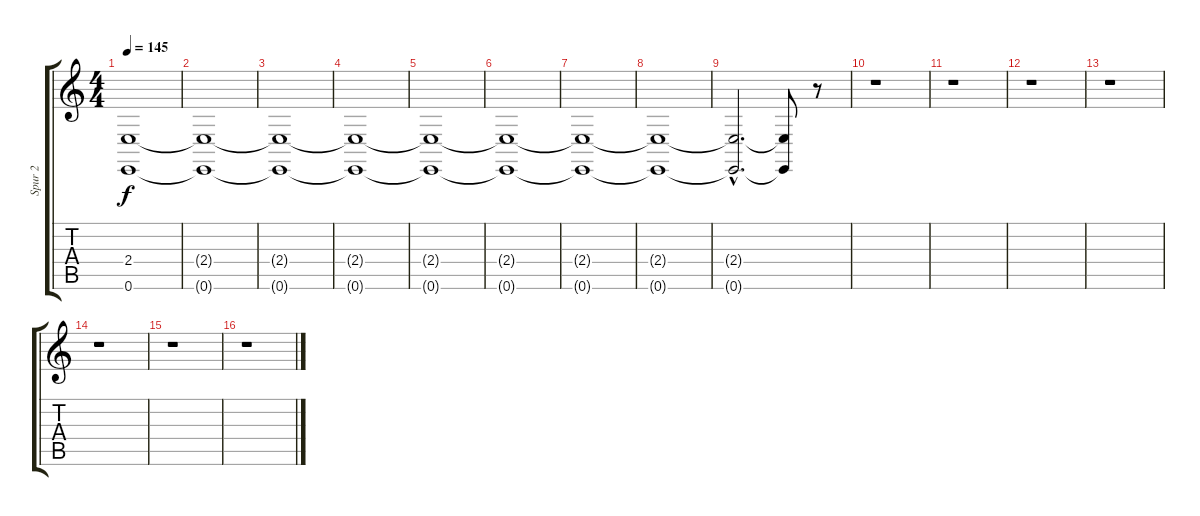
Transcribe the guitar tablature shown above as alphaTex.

\track ("Spur 2" "Spur 2") {instrument pad2warm}
\staff {score tabs}
\tuning (E4 B3 G3 D3 A2 E2) {hide}
\ts (4 4)
\tempo 145
\clef g2
\ks c
(2.4{t} 0.6{t}).1{dy f} |
(2.4{t} 0.6{t}).1 |
(2.4{t} 0.6{t}).1 |
(2.4{t} 0.6{t}).1 |
(2.4{t} 0.6{t}).1 |
(2.4{t} 0.6{t}).1 |
(2.4{t} 0.6{t}).1 |
(2.4{t} 0.6{t}).1 |
(2.4{hac t} 0.6{hac t}).2{d} (2.4{t} 0.6{t}).8 r.8 |
r.1 |
r.1 |
r.1 |
r.1 |
r.1 |
r.1 |
r.1
